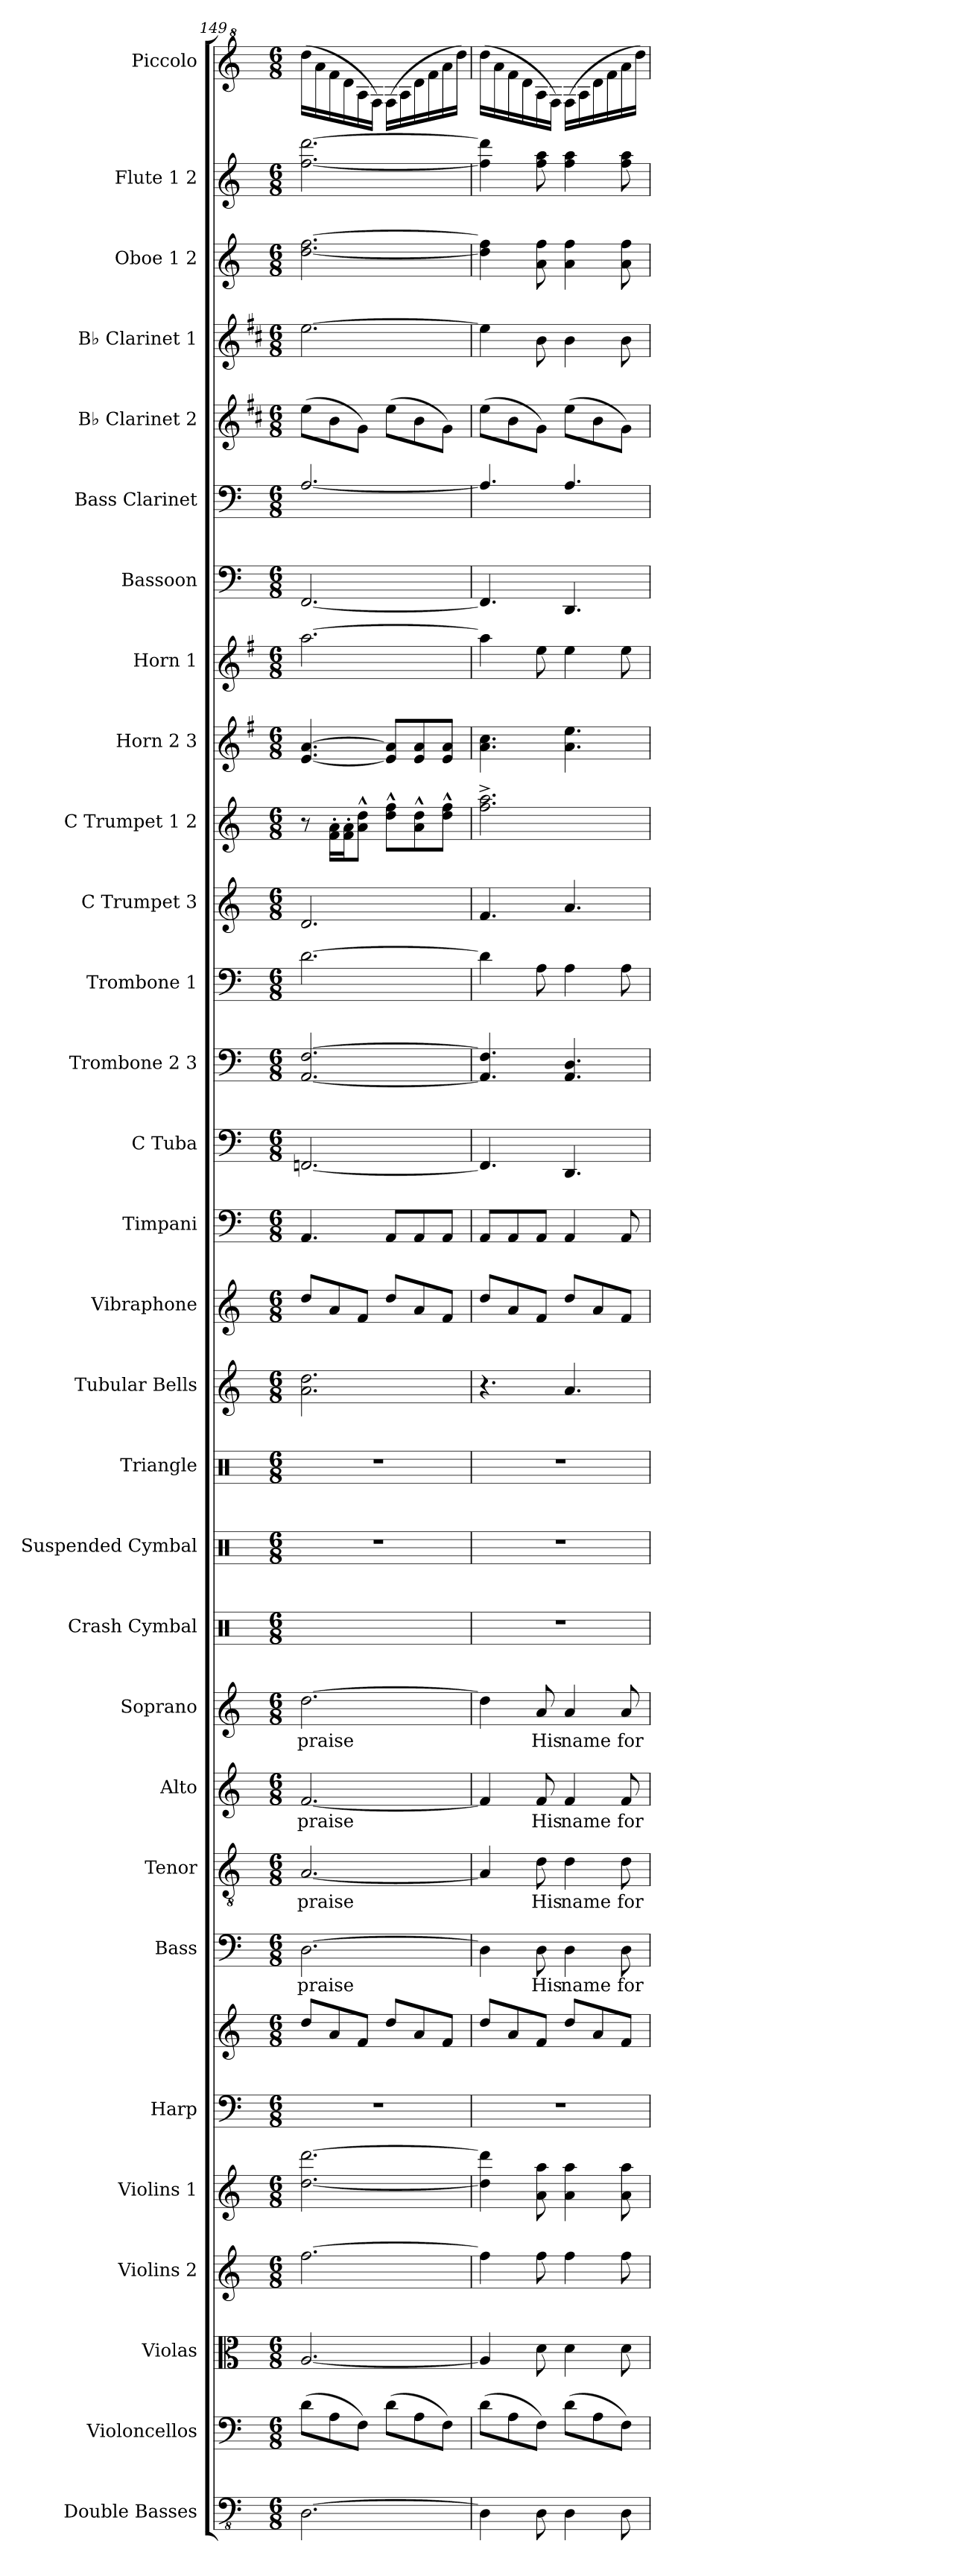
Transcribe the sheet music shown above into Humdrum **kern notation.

**kern	**kern	**kern	**kern	**kern	**kern	**kern	**kern	**text	**kern	**text	**kern	**text	**kern	**text	**kern	**kern	**kern	**kern	**kern	**kern	**kern	**kern	**kern	**kern	**kern	**kern	**kern	**kern	**kern	**kern	**kern	**kern	**kern	**kern
*part30	*part29	*part28	*part27	*part26	*part25	*part25	*part24	*part24	*part23	*part23	*part22	*part22	*part21	*part21	*part20	*part19	*part18	*part17	*part16	*part15	*part14	*part13	*part12	*part11	*part10	*part9	*part8	*part7	*part6	*part5	*part4	*part3	*part2	*part1
*staff31	*staff30	*staff29	*staff28	*staff27	*staff26	*staff25	*staff24	*staff24	*staff23	*staff23	*staff22	*staff22	*staff21	*staff21	*staff20	*staff19	*staff18	*staff17	*staff16	*staff15	*staff14	*staff13	*staff12	*staff11	*staff10	*staff9	*staff8	*staff7	*staff6	*staff5	*staff4	*staff3	*staff2	*staff1
*I"Double Basses	*I"Violoncellos	*I"Violas	*I"Violins 2	*I"Violins 1	*I"Harp	*	*I"Bass	*	*I"Tenor	*	*I"Alto	*	*I"Soprano	*	*I"Crash Cymbal	*I"Suspended Cymbal	*I"Triangle	*I"Tubular Bells	*I"Vibraphone	*I"Timpani	*I"C Tuba	*I"Trombone 2 3	*I"Trombone 1	*I"C Trumpet 3	*I"C Trumpet 1 2	*I"Horn 2 3	*I"Horn 1	*I"Bassoon	*I"Bass Clarinet	*I"B♭ Clarinet 2	*I"B♭ Clarinet 1	*I"Oboe 1 2	*I"Flute 1 2	*I"Piccolo
*I'Dbs.	*I'Vlcs.	*I'Vlas.	*I'Vlns. 2	*I'Vlns. 1	*I'Hrp.	*	*I'B.	*	*I'T.	*	*I'A.	*	*I'S.	*	*I'Cr. Cym.	*I'Susp. Cym.	*I'Trgl.	*I'Tu. Be.	*I'Vib.	*I'Timp.	*I'C Tu.	*I'Trb. 2 3	*I'Trb. 1	*I'C Tpt. 3	*I'C Tpt. 1 2	*I'Hn. 2 3	*I'Hn. 1	*I'Bsn.	*I'B. Cl.	*I'B♭ Cl. 2	*I'B♭ Cl. 1	*I'Ob. 1 2	*I'Fl. 1 2	*I'Picc.
!!LO:PB:g=z
*clefFv4	*clefF4	*clefC3	*clefG2	*clefG2	*clefF4	*clefG2	*clefF4	*	*clefGv2	*	*clefG2	*	*clefG2	*	*clefX	*clefX	*clefX	*clefG2	*	*clefF4	*clefF4	*clefF4	*clefF4	*clefG2	*clefG2	*clefG2	*clefG2	*clefF4	*	*clefG2	*clefG2	*clefG2	*clefG2	*clefG^2
*	*	*	*	*	*	*	*	*	*	*	*	*	*	*	*	*	*	*	*	*	*	*	*	*	*	*ITrd4c7	*ITrd4c7	*	*ITrd8c14	*ITrd1c2	*ITrd1c2	*	*	*ITrd-7c-12
*k[]	*k[]	*k[]	*k[]	*k[]	*k[]	*k[]	*k[]	*	*k[]	*	*k[]	*	*k[]	*	*k[]	*k[]	*k[]	*k[]	*k[]	*k[]	*k[]	*k[]	*k[]	*k[]	*k[]	*k[]	*k[]	*k[]	*k[]	*k[]	*k[]	*k[]	*k[]	*k[]
*C:	*C:	*C:	*C:	*C:	*C:	*C:	*C:	*	*C:	*	*C:	*	*C:	*	*C:	*C:	*C:	*C:	*C:	*C:	*C:	*C:	*C:	*C:	*C:	*C:	*C:	*C:	*C:	*C:	*C:	*C:	*C:	*C:
*M6/8	*M6/8	*M6/8	*M6/8	*M6/8	*M6/8	*M6/8	*M6/8	*	*M6/8	*	*M6/8	*	*M6/8	*	*M6/8	*M6/8	*M6/8	*M6/8	*M6/8	*M6/8	*M6/8	*M6/8	*M6/8	*M6/8	*M6/8	*M6/8	*M6/8	*M6/8	*M6/8	*M6/8	*M6/8	*M6/8	*M6/8	*M6/8
=149	=149	=149	=149	=149	=149	=149	=149	=149	=149	=149	=149	=149	=149	=149	=149	=149	=149	=149	=149	=149	=149	=149	=149	=149	=149	=149	=149	=149	=149	=149	=149	=149	=149	=149
[2.DD\	(8d\L	[2.A/	[2.ff\	[2.dd\ [2.ddd\	2.r	8dd/L	[2.D\	praise	[2.A/	praise	[2.f/	praise	[2.dd\	praise	2.R/	2.r	2.r	2.a\ 2.dd\	8dd/L	4.AA/	[2.FFn/	[2.AA/ [2.F/	[2.d\	2.d/	8r	[4.A/ [4.d/	[2.dd\	[2.FF/	[2.AA/	(8dd\L	[2.dd\	[2.dd\ [2.ff\	[2.ff\ [2.ddd\	(16dddd\LL
.	.	.	.	.	.	.	.	.	.	.	.	.	.	.	.	.	.	.	.	.	.	.	.	.	.	.	.	.	.	.	.	.	.	16aaa\
.	8A\	.	.	.	.	8a/	.	.	.	.	.	.	.	.	.	.	.	.	8a/	.	.	.	.	.	16f\' 16a\'LL	.	.	.	.	8a\	.	.	.	16fff\
.	.	.	.	.	.	.	.	.	.	.	.	.	.	.	.	.	.	.	.	.	.	.	.	.	16f\' 16a\'J	.	.	.	.	.	.	.	.	16ddd\
.	8F\J)	.	.	.	.	8f/J	.	.	.	.	.	.	.	.	.	.	.	.	8f/J	.	.	.	.	.	8a\^^ 8dd\^^J	.	.	.	.	8f\J)	.	.	.	16aa\
.	.	.	.	.	.	.	.	.	.	.	.	.	.	.	.	.	.	.	.	.	.	.	.	.	.	.	.	.	.	.	.	.	.	16ff\JJ)
.	(8d\L	.	.	.	.	8dd/L	.	.	.	.	.	.	.	.	.	.	.	.	8dd/L	8AA/L	.	.	.	.	8dd\^^ 8ff\^^L	8A/] 8d/]L	.	.	.	(8dd\L	.	.	.	(16ff\LL
.	.	.	.	.	.	.	.	.	.	.	.	.	.	.	.	.	.	.	.	.	.	.	.	.	.	.	.	.	.	.	.	.	.	16aa\
.	8A\	.	.	.	.	8a/	.	.	.	.	.	.	.	.	.	.	.	.	8a/	8AA/	.	.	.	.	8a\^^ 8dd\^^	8A/ 8d/	.	.	.	8a\	.	.	.	16ddd\
.	.	.	.	.	.	.	.	.	.	.	.	.	.	.	.	.	.	.	.	.	.	.	.	.	.	.	.	.	.	.	.	.	.	16fff\
.	8F\J)	.	.	.	.	8f/J	.	.	.	.	.	.	.	.	.	.	.	.	8f/J	8AA/J	.	.	.	.	8dd\^^ 8ff\^^J	8A/ 8d/J	.	.	.	8f\J)	.	.	.	16aaa\
.	.	.	.	.	.	.	.	.	.	.	.	.	.	.	.	.	.	.	.	.	.	.	.	.	.	.	.	.	.	.	.	.	.	16dddd\JJ)
=150	=150	=150	=150	=150	=150	=150	=150	=150	=150	=150	=150	=150	=150	=150	=150	=150	=150	=150	=150	=150	=150	=150	=150	=150	=150	=150	=150	=150	=150	=150	=150	=150	=150	=150
4DD\]	(8d\L	4A/]	4ff\]	4dd\] 4ddd\]	2.r	8dd/L	4D\]	.	4A/]	.	4f/]	.	4dd\]	.	2.r	2.r	2.r	4.r	8dd/L	8AA/L	4.FF/]	4.AA/] 4.F/]	4d\]	4.f/	2.ff\^ 2.aa\^	4.d\ 4.f\	4dd\]	4.FF/]	4.AA/]	(8dd\L	4dd\]	4dd\] 4ff\]	4ff\] 4ddd\]	(16dddd\LL
.	.	.	.	.	.	.	.	.	.	.	.	.	.	.	.	.	.	.	.	.	.	.	.	.	.	.	.	.	.	.	.	.	.	16aaa\
.	8A\	.	.	.	.	8a/	.	.	.	.	.	.	.	.	.	.	.	.	8a/	8AA/	.	.	.	.	.	.	.	.	.	8a\	.	.	.	16fff\
.	.	.	.	.	.	.	.	.	.	.	.	.	.	.	.	.	.	.	.	.	.	.	.	.	.	.	.	.	.	.	.	.	.	16ddd\
8DD\	8F\J)	8d\	8ff\	8a\ 8aa\	.	8f/J	8D\	His	8d\	His	8f/	His	8a/	His	.	.	.	.	8f/J	8AA/J	.	.	8A\	.	.	.	8a\	.	.	8f\J)	8a\	8a\ 8ff\	8ff\ 8aa\	16aa\
.	.	.	.	.	.	.	.	.	.	.	.	.	.	.	.	.	.	.	.	.	.	.	.	.	.	.	.	.	.	.	.	.	.	16ff\JJ)
4DD\	(8d\L	4d\	4ff\	4a\ 4aa\	.	8dd/L	4D\	name	4d\	name	4f/	name	4a/	name	.	.	.	4.a/	8dd/L	4AA/	4.DD/	4.AA/ 4.D/	4A\	4.a/	.	4.d\ 4.a\	4a\	4.DD/	4.AA/	(8dd\L	4a\	4a\ 4ff\	4ff\ 4aa\	(16ff\LL
.	.	.	.	.	.	.	.	.	.	.	.	.	.	.	.	.	.	.	.	.	.	.	.	.	.	.	.	.	.	.	.	.	.	16aa\
.	8A\	.	.	.	.	8a/	.	.	.	.	.	.	.	.	.	.	.	.	8a/	.	.	.	.	.	.	.	.	.	.	8a\	.	.	.	16ddd\
.	.	.	.	.	.	.	.	.	.	.	.	.	.	.	.	.	.	.	.	.	.	.	.	.	.	.	.	.	.	.	.	.	.	16fff\
8DD\	8F\J)	8d\	8ff\	8a\ 8aa\	.	8f/J	8D\	for-	8d\	for-	8f/	for-	8a/	for-	.	.	.	.	8f/J	8AA/	.	.	8A\	.	.	.	8a\	.	.	8f\J)	8a\	8a\ 8ff\	8ff\ 8aa\	16aaa\
.	.	.	.	.	.	.	.	.	.	.	.	.	.	.	.	.	.	.	.	.	.	.	.	.	.	.	.	.	.	.	.	.	.	16dddd\JJ)
=	=	=	=	=	=	=	=	=	=	=	=	=	=	=	=	=	=	=	=	=	=	=	=	=	=	=	=	=	=	=	=	=	=	=
*-	*-	*-	*-	*-	*-	*-	*-	*-	*-	*-	*-	*-	*-	*-	*-	*-	*-	*-	*-	*-	*-	*-	*-	*-	*-	*-	*-	*-	*-	*-	*-	*-	*-	*-
